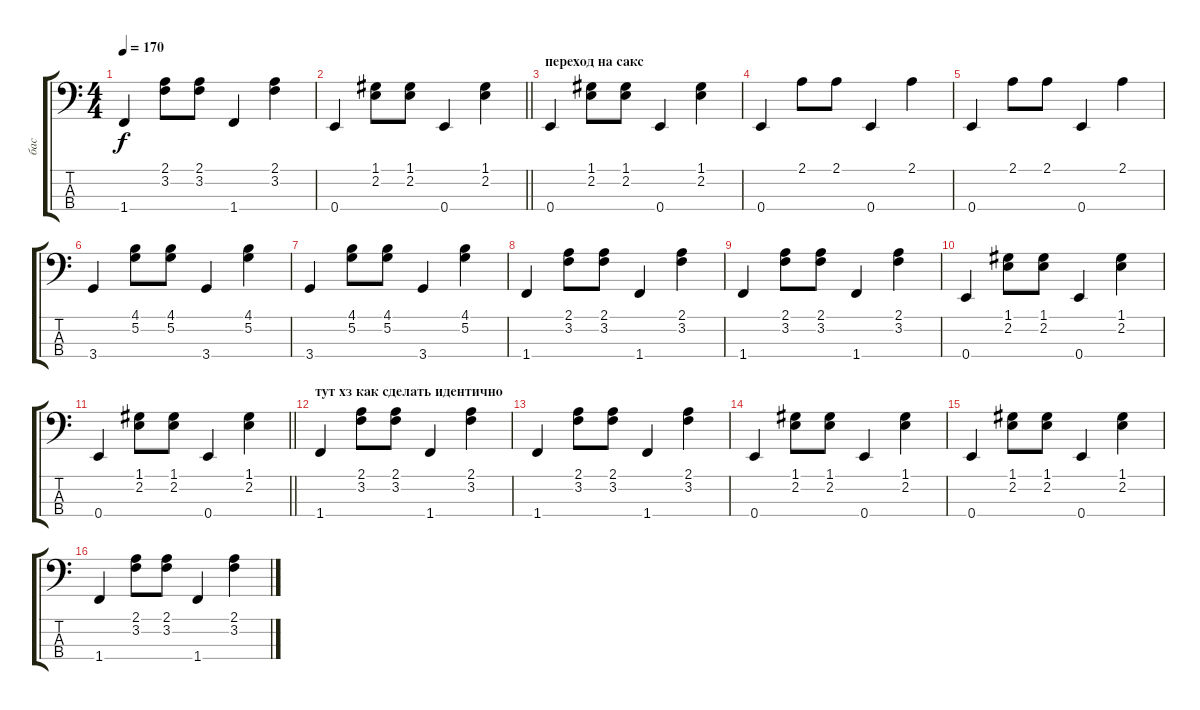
\track ("бас" "бас") {instrument electricbassfinger}
\staff {score tabs}
\tuning (G2 D2 A1 E1) {hide}
\ts (4 4)
\tempo 170
\clef f4
\ks c
1.4.4{dy f} (2.1 3.2).8 (2.1 3.2).8 1.4.4 (2.1 3.2).4 |
\barLineRight lightlight
0.4.4 (1.1 2.2).8 (1.1 2.2).8 0.4.4 (1.1 2.2).4 |
\section ("" "переход на сакс")
0.4.4 (1.1 2.2).8 (1.1 2.2).8 0.4.4 (1.1 2.2).4 |
0.4.4 2.1.8 2.1.8 0.4.4 2.1.4 |
0.4.4 2.1.8 2.1.8 0.4.4 2.1.4 |
3.4.4 (4.1 5.2).8 (4.1 5.2).8 3.4.4 (4.1 5.2).4 |
3.4.4 (4.1 5.2).8 (4.1 5.2).8 3.4.4 (4.1 5.2).4 |
1.4.4 (2.1 3.2).8 (2.1 3.2).8 1.4.4 (2.1 3.2).4 |
1.4.4 (2.1 3.2).8 (2.1 3.2).8 1.4.4 (2.1 3.2).4 |
0.4.4 (1.1 2.2).8 (1.1 2.2).8 0.4.4 (1.1 2.2).4 |
\barLineRight lightlight
0.4.4 (1.1 2.2).8 (1.1 2.2).8 0.4.4 (1.1 2.2).4 |
\section ("" "тут хз как сделать идентично")
1.4.4 (2.1 3.2).8 (2.1 3.2).8 1.4.4 (2.1 3.2).4 |
1.4.4 (2.1 3.2).8 (2.1 3.2).8 1.4.4 (2.1 3.2).4 |
0.4.4 (1.1 2.2).8 (1.1 2.2).8 0.4.4 (1.1 2.2).4 |
0.4.4 (1.1 2.2).8 (1.1 2.2).8 0.4.4 (1.1 2.2).4 |
1.4.4 (2.1 3.2).8 (2.1 3.2).8 1.4.4 (2.1 3.2).4
